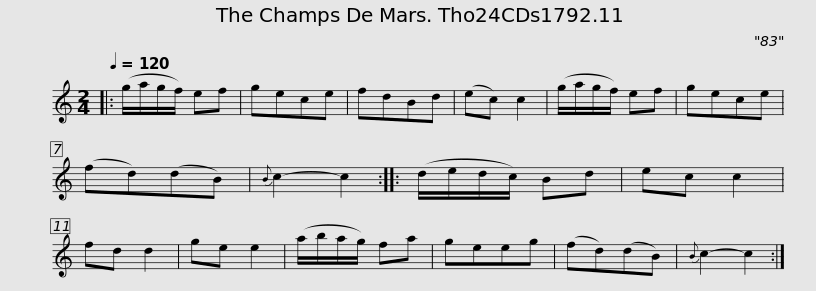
X:1
L:1/8
Q:1/4=120
M:2/4
I:linebreak $
K:C
V:1 treble
V:1
|: (g/a/g/f/) ef | gece | fdBd | (ec) c2 | (g/a/g/f/) ef | %5
 gece | (fd)(dB) |{B} c2- c2 :: (d/e/d/c/) Bd |$ ec c2 | %10
 fd d2 | ge e2 | (a/b/a/g/) fa | geeg | (fd)(dB) | %15
{B} c2- c2 :| %16
